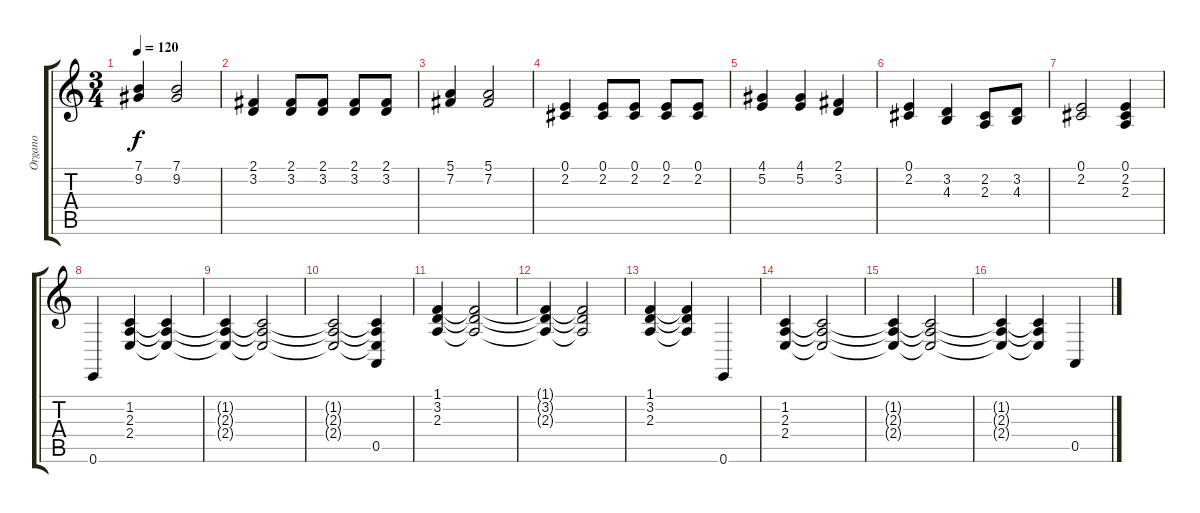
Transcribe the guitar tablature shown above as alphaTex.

\track ("Organo" "Organo") {instrument drawbarorgan}
\staff {score tabs}
\tuning (E4 B3 G3 D3 A2 E2) {hide}
\ts (3 4)
\tempo 120
\clef g2
\ks c
(7.1 9.2).4{dy f} (7.1 9.2).2 |
(2.1 3.2).4 (2.1 3.2).8 (2.1 3.2).8 (2.1 3.2).8 (2.1 3.2).8 |
(5.1 7.2).4 (5.1 7.2).2 |
(0.1 2.2).4 (0.1 2.2).8 (0.1 2.2).8 (0.1 2.2).8 (0.1 2.2).8 |
(4.1 5.2).4 (4.1 5.2).4 (2.1 3.2).4 |
(0.1 2.2).4 (3.2 4.3).4 (2.2 2.3).8 (3.2 4.3).8 |
(0.1 2.2).2 (0.1 2.2 2.3).4 |
0.6.4 (1.2 2.3 2.4).4 (1.2{t} 2.3{t} 2.4{t}).4 |
(1.2{t} 2.3{t} 2.4{t}).4 (1.2{t} 2.3{t} 2.4{t}).2 |
(1.2{t} 2.3{t} 2.4{t}).2 (1.2{t} 2.3{t} 2.4{t} 0.5).4 |
(1.1 3.2 2.3).4 (1.1{t} 3.2{t} 2.3{t}).2 |
(1.1{t} 3.2{t} 2.3{t}).4 (1.1{t} 3.2{t} 2.3{t}).2 |
(1.1 3.2 2.3).4 (1.1{t} 3.2{t} 2.3{t}).4 0.6.4 |
(1.2 2.3 2.4).4 (1.2{t} 2.3{t} 2.4{t}).2 |
(1.2{t} 2.3{t} 2.4{t}).4 (1.2{t} 2.3{t} 2.4{t}).2 |
(1.2{t} 2.3{t} 2.4{t}).4 (1.2{t} 2.3{t} 2.4{t}).4 0.5.4
